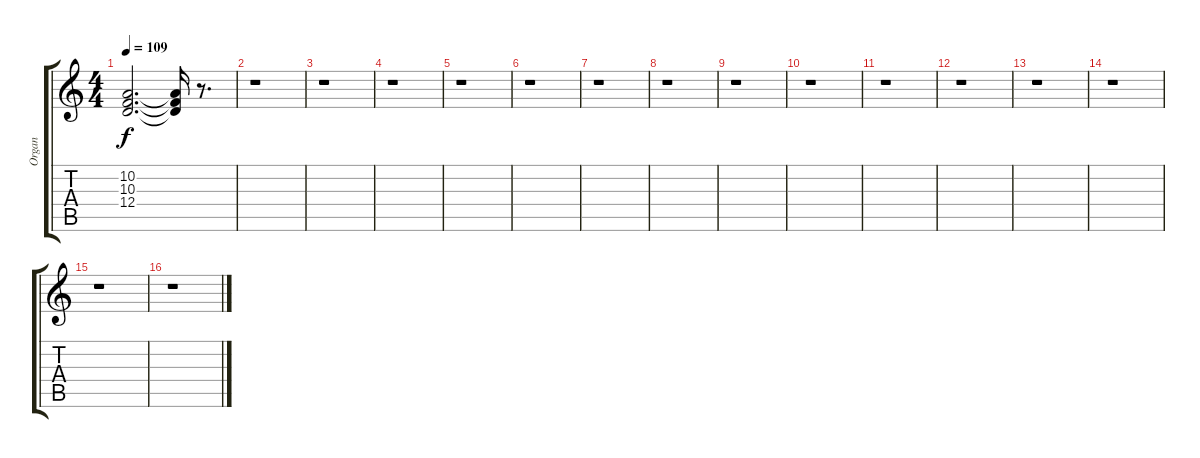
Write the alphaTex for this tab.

\track ("Organ" "Organ") {instrument rockorgan}
\staff {score tabs}
\tuning (E4 B3 G3 D3 A2 E2) {hide}
\ts (4 4)
\tempo 109
\clef g2
\ks c
(10.2{t} 10.3{t} 12.4{t}).2{d dy f} (10.2{t} 10.3{t} 12.4{t}).16 r.8{d} |
r.1 |
r.1 |
r.1 |
r.1 |
r.1 |
r.1 |
r.1 |
r.1 |
r.1 |
r.1 |
r.1 |
r.1 |
r.1 |
r.1 |
r.1
